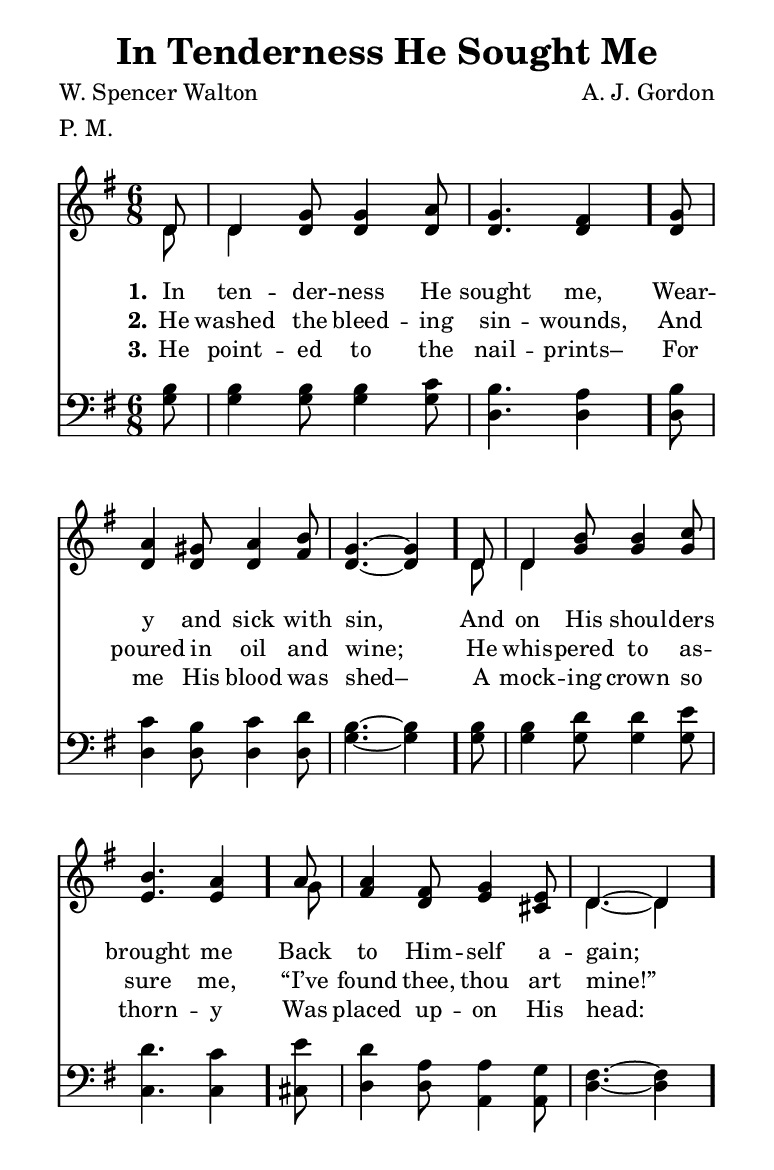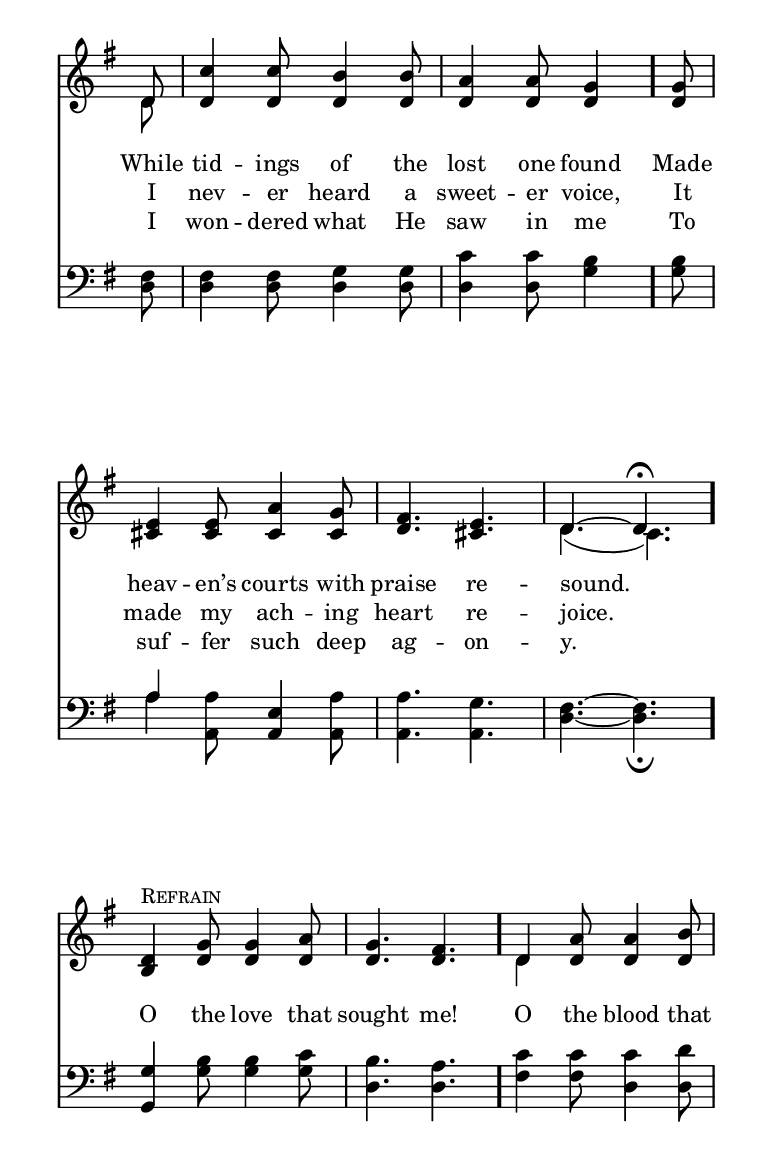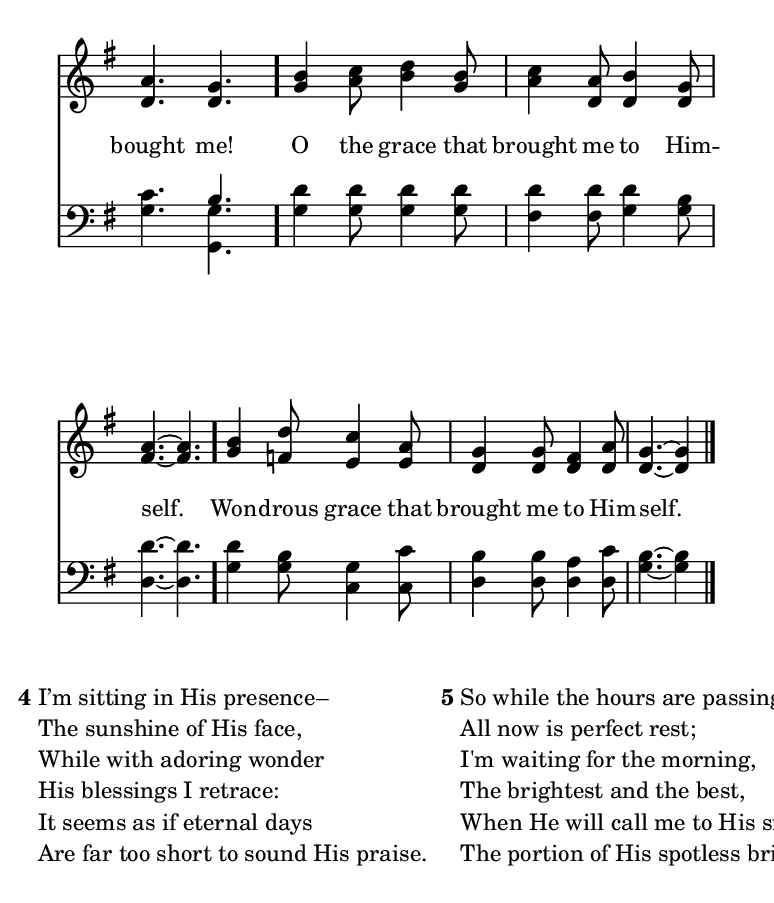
\include "common/global.ily"
\paper {
  \include "common/paper.ily"
  ragged-last-bottom = ##t
  systems-per-page = ##f
  page-count = ##f
  score-markup-spacing.padding = 3
  score-markup-spacing.basic-distance = 3
}

\header{
  %gospel
  hymnnumber = "168"
  title = "In Tenderness He Sought Me"
  tunename = ""
  meter = "P. M."
  poet = "W. Spencer Walton"
  composer = "A. J. Gordon"
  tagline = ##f
}

ta = { \tempo 8=150 }
tb = { \tempo 8=75 }

global = {
  \include "common/overrides.ily"
  \override Staff.TimeSignature.style = #'numbered
  \time 6/8
  \override Score.MetronomeMark.transparent = ##t % hide all fermata changes too
  \ta
  \key g \major
  \partial 8
  \autoBeamOff
}

patternAA = { c8 | c4 c8 c4 c8 | c4. c4 }
patternBA = { c8 | c4 c8 c4 c8 | c4 c8 c4 }
patternCA = { c8 | c4 c8 c4 c8 | c4. c4. | c4. c4. }

patternDA = { c4 c8 c4 c8 | c4. c4. }
patternDB = { c4 c8 c4 c8 | c4 c8 c4 c8 | c4. c4. }
patternDC = { c4 c8 c4 c8 | c4 c8 c4 c8 | c4. c4 }

notesSoprano = {
\global
\relative c' {

  \changePitch \patternAA { d | d g g a | g fis }
  \changePitch \patternAA { g | a gis a b | g ~ g  } \eogbreak
  \changePitch \patternAA { d | d b' b c | b a }
  \changePitch \patternAA { a | a fis g e | d ~ d } \eogbreak
  \changePitch \patternBA { d | c' c b b | a a g }
  \changePitch \patternCA { g | e e a g | fis e | d ~ \tb d \fermata \ta } \eogbreak

  << s^\markup { \small \caps "Refrain" }
  \changePitch \patternDA { d g g a | g fis } >>
  \changePitch \patternDA { d | a' a b | a g }
  \changePitch \patternDB { b c d b | c a b g | a ~ a }
  \changePitch \patternDC { b d c a | g g fis a | g ~ g }

  \bar "|."

}
}

notesAlto = {
\global
\relative e' {

  \changePitch \patternAA { d | d d d d | d d }
  \changePitch \patternAA { d | d d d fis | d ~ d }
  \changePitch \patternAA { d | d g g g | e e }
  \changePitch \patternAA { g | fis d e cis | d ~ d }
  \changePitch \patternBA { d | d d d d | d d d }
  \changePitch \patternCA { d | cis cis cis cis | d cis | d( c) }

  \changePitch \patternDA { b d d d | d d }
  \changePitch \patternDA { d d d d | d d }
  \changePitch \patternDB { g a b g | a d, d d | fis ~ fis }
  \changePitch \patternDC { g f e e | d d d d | d ~ d }

}
}

notesTenor = {
\global
\relative a {

  \changePitch \patternAA { b | b b b c | b a }
  \changePitch \patternAA { b | c b c d | b ~ b }
  \changePitch \patternAA { b | b d d e | d c }
  \changePitch \patternAA { e | d a a g | fis ~ fis }
  \changePitch \patternBA { fis | fis fis g g | c c b }
  \changePitch \patternCA { b | a a e a | a g | fis ~ fis }

  \changePitch \patternDA { g b b c | b a }
  \changePitch \patternDA { c c c d | c b }
  \changePitch \patternDB { d d d d | d d d b | d ~ d }
  \changePitch \patternDC { d b g c | b b a c | b ~ b }

}
}

notesBass = {
\global
\relative f {

  \changePitch \patternAA { g | g g g g | d d }
  \changePitch \patternAA { d | d d d d | g ~ g }
  \changePitch \patternAA { g | g g g g | c, c }
  \changePitch \patternAA { cis | d d a a | d ~ d }
  \changePitch \patternBA { d | d d d d | d d g }
  \changePitch \patternCA { g | a a, a a | a a | d ~ d_\fermata }

  \changePitch \patternDA { g, g' g g | d d }
  \changePitch \patternDA { fis fis d d | g <g g,> }
  \changePitch \patternDB { g g g g | fis fis g g | d ~ d }
  \changePitch \patternDC { g g | c, c | d d d d | g ~ g }

}
}

Refrain = \lyricmode {

O the love that sought me! \bar "."
O the blood that bought me! \bar "."
O the grace that brought me to Him -- self. \bar "."
Won -- drous grace that brought me to Him -- self. \bar "."

}

wordsA = \lyricmode {
\set stanza = "1."

In ten -- der -- ness He sought me, \bar "."
Wear -- y and sick with sin, \bar "."
And on His shoul -- ders brought me \bar "."
Back to Him -- self a -- gain; \bar "."
While tid -- ings of the lost one found \bar "."
Made heav -- en’s courts with praise re -- sound. \bar "."

}

wordsB = \lyricmode {
\set stanza = "2."

He washed the bleed -- ing sin -- wounds,
And poured in oil and wine;
He whis -- pered to as -- sure me,
“I’ve found thee, thou art mine!”
I nev -- er heard a sweet -- er voice,
It made my ach -- ing heart re -- joice.

\Refrain

}

wordsC = \lyricmode {
\set stanza = "3."

He point -- ed to the nail -- prints–
For me His blood was shed–
A mock -- ing crown so thorn -- y
Was placed up -- on His head:
I won -- dered what He saw in me
To suf -- fer such deep ag -- on -- y.

}

wordsD = \markuplist {

\line { I’m sitting in His presence– }
\line { The sunshine of His face, }
\line { While with adoring wonder }
\line { His blessings I retrace: }
\line { It seems as if eternal days }
\line { Are far too short to sound His praise. }

}

wordsE = \markuplist {

\line { So while the hours are passing, }
\line { All now is perfect rest; }
\line { I'm waiting for the morning, }
\line { The brightest and the best, }
\line { When He will call me to His side, }
\line { The portion of His spotless bride. }

}

\score {
  \context ChoirStaff <<
    \context Staff = upper <<
      \set Staff.autoBeaming = ##f
      \set ChoirStaff.systemStartDelimiter = #'SystemStartBar
      \set ChoirStaff.printPartCombineTexts = ##f
      \partcombine #'(2 . 9) \notesSoprano \notesAlto
      \context NullVoice = sopranos { \voiceOne << \notesSoprano >> }
      \context NullVoice = altos { \voiceTwo << \notesAlto >> }
      \context Lyrics = one   \lyricsto sopranos \wordsA
      \context Lyrics = two   \lyricsto sopranos \wordsB
      \context Lyrics = three \lyricsto sopranos \wordsC
    >>
    \context Staff = men <<
      \set Staff.autoBeaming = ##f
      \clef bass
      \set ChoirStaff.printPartCombineTexts = ##f
      \partcombine #'(2 . 9) \notesTenor \notesBass
      \context NullVoice = tenors { \voiceOne << \notesTenor >> }
      \context NullVoice = basses { \voiceTwo << \notesBass >> }
    >>
  >>
  \layout {
    \include "common/layout.ily"
  }
  \midi{
    \include "common/midi.ily"
  }
}

\noPageBreak

\markup { \fill-line {
  \hspace #0.1
  \line{ \bold 4 \column { \wordsD } }
  \hspace #0.1
  \line{ \bold 5 \column { \wordsE } }
  \hspace #0.1
} }

\version "2.19.49"  % necessary for upgrading to future LilyPond versions.

% vi:set et ts=2 sw=2 ai nocindent syntax=lilypond:
